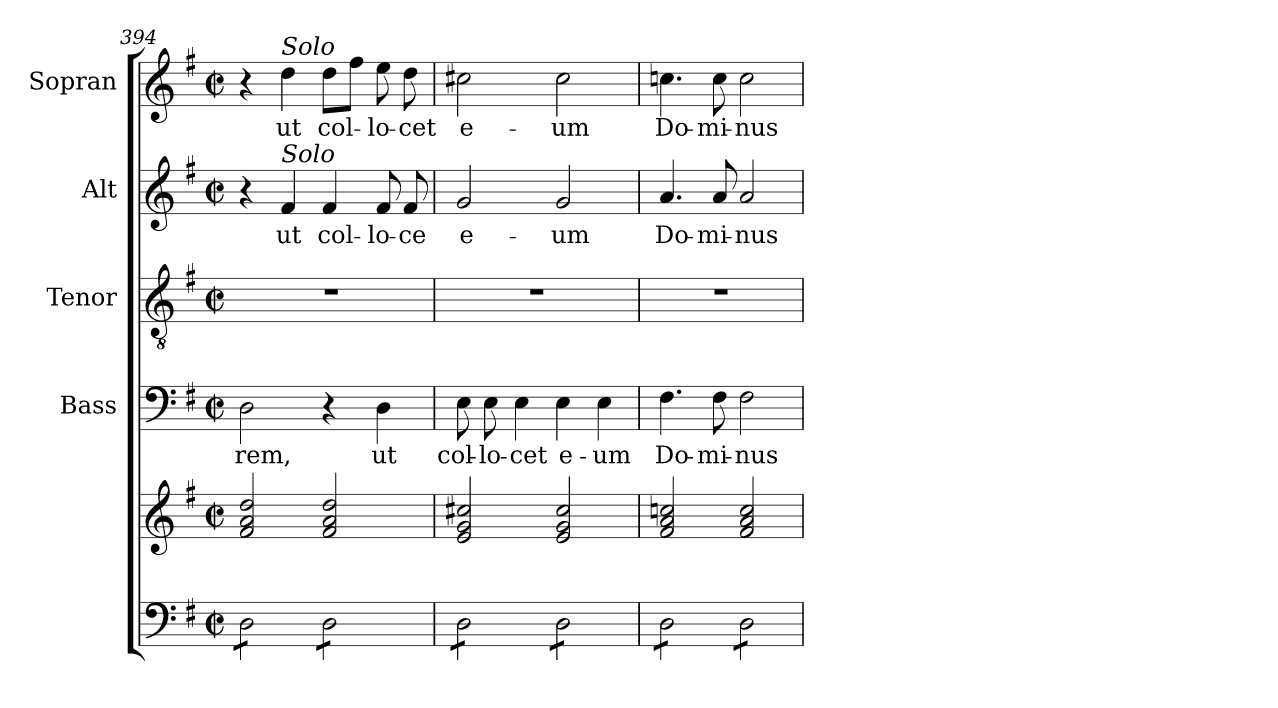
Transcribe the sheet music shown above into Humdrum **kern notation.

**kern	**kern	**kern	**text	**kern	**kern	**text	**kern	**text
*part5	*part5	*part4	*part4	*part3	*part2	*part2	*part1	*part1
*staff6	*staff5	*staff4	*staff4	*staff3	*staff2	*staff2	*staff1	*staff1
*	*	*I"Bass	*	*I"Tenor	*I"Alt	*	*I"Sopran	*
*	*	*I'B.	*	*I'T.	*I'A.	*	*I'S.	*
*clefF4	*clefG2	*clefF4	*	*clefGv2	*clefG2	*	*clefG2	*
*k[f#]	*k[f#]	*k[f#]	*	*k[f#]	*k[f#]	*	*k[f#]	*
*G:	*G:	*G:	*	*G:	*G:	*	*G:	*
*M2/2	*M2/2	*M2/2	*	*M2/2	*M2/2	*	*M2/2	*
*met(c|)	*met(c|)	*met(c|)	*	*met(c|)	*met(c|)	*	*met(c|)	*
=394	=394	=394	=394	=394	=394	=394	=394	=394
!	!	!	!LO:LY:b	!	!	!	!	!
*tremolo	*	*	*	*	*	*	*	*
8D\L	2f#/ 2a/ 2dd/	2D\	-rem,	1r	4r	.	4r	.
8D\	.	.	.	.	.	.	.	.
!	!	!	!	!	!	!	!LO:TX:a:i:t=Solo	!
!	!	!	!	!	!LO:TX:a:i:t=Solo	!	!	!
!	!	!	!	!	!	!LO:LY:b	!	!LO:LY:b
8D\	.	.	.	.	4f#/	ut	4dd\	ut
8D\J	.	.	.	.	.	.	.	.
!	!	!	!	!	!	!LO:LY:b	!	!LO:LY:b
8D\L	2f#/ 2a/ 2dd/	4r	.	.	4f#/	col-	8dd\L	col-
8D\	.	.	.	.	.	.	8ff#\J	.
!	!	!	!LO:LY:b	!	!	!LO:LY:b	!	!LO:LY:b
8D\	.	4D\	ut	.	8f#/	-lo-	8ee\	-lo-
!	!	!	!	!	!	!LO:LY:b	!	!LO:LY:b
8D\J	.	.	.	.	8f#/	-ce	8dd\	-cet
=395	=395	=395	=395	=395	=395	=395	=395	=395
!	!	!	!LO:LY:b	!	!	!LO:LY:b	!	!LO:LY:b
8D\L	2e/ 2g/ 2cc#X/	8E\	col-	1r	2g/	e-	2cc#X\	e-
!	!	!	!LO:LY:b	!	!	!	!	!
8D\	.	8E\	-lo-	.	.	.	.	.
!	!	!	!LO:LY:b	!	!	!	!	!
8D\	.	4E\	-cet	.	.	.	.	.
8D\J	.	.	.	.	.	.	.	.
!	!	!	!LO:LY:b	!	!	!LO:LY:b	!	!LO:LY:b
8D\L	2e/ 2g/ 2cc#/	4E\	e-	.	2g/	-um	2cc#\	-um
8D\	.	.	.	.	.	.	.	.
!	!	!	!LO:LY:b	!	!	!	!	!
8D\	.	4E\	-um	.	.	.	.	.
8D\J	.	.	.	.	.	.	.	.
!!LO:PB:g=z
=396	=396	=396	=396	=396	=396	=396	=396	=396
!	!	!	!LO:LY:b	!	!	!LO:LY:b	!	!LO:LY:b
8D\L	2f#/ 2a/ 2ccn/	4.F#\	Do-	1r	4.a/	Do-	4.ccn\	Do-
8D\	.	.	.	.	.	.	.	.
8D\	.	.	.	.	.	.	.	.
!	!	!	!LO:LY:b	!	!	!LO:LY:b	!	!LO:LY:b
8D\J	.	8F#\	-mi-	.	8a/	-mi-	8cc\	-mi-
!	!	!	!LO:LY:b	!	!	!LO:LY:b	!	!LO:LY:b
8D\L	2f#/ 2a/ 2cc/	2F#\	-nus	.	2a/	-nus	2cc\	-nus
8D\	.	.	.	.	.	.	.	.
8D\	.	.	.	.	.	.	.	.
8D\J	.	.	.	.	.	.	.	.
*Xtremolo	*	*	*	*	*	*	*	*
=	=	=	=	=	=	=	=	=
*-	*-	*-	*-	*-	*-	*-	*-	*-
